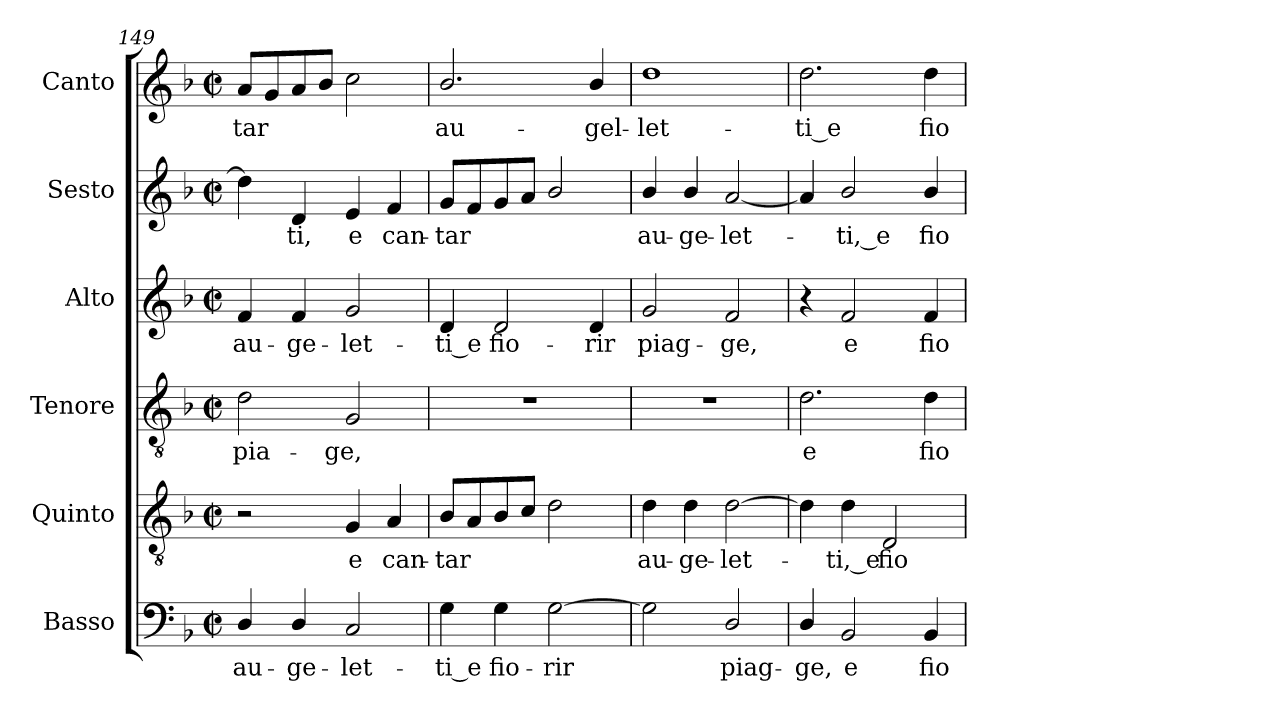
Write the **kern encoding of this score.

**kern	**text	**kern	**text	**kern	**text	**kern	**text	**kern	**text	**kern	**text
*part6	*part6	*part5	*part5	*part4	*part4	*part3	*part3	*part2	*part2	*part1	*part1
*staff6	*staff6	*staff5	*staff5	*staff4	*staff4	*staff3	*staff3	*staff2	*staff2	*staff1	*staff1
*I"Basso	*	*I"Quinto	*	*I"Tenore	*	*I"Alto	*	*I"Sesto	*	*I"Canto	*
*I'B.	*	*	*	*I'T.	*	*I'A.	*	*I'S.	*	*	*
*clefF4	*	*clefGv2	*	*clefGv2	*	*clefG2	*	*clefG2	*	*clefG2	*
*	*	*ITrd7c12	*	*ITrd7c12	*	*	*	*	*	*	*
*k[b-]	*	*k[b-]	*	*k[b-]	*	*k[b-]	*	*k[b-]	*	*k[b-]	*
*F:	*	*F:	*	*F:	*	*F:	*	*F:	*	*F:	*
*M2/2	*	*M2/2	*	*M2/2	*	*M2/2	*	*M2/2	*	*M2/2	*
*met(c|)	*	*met(c|)	*	*met(c|)	*	*met(c|)	*	*met(c|)	*	*met(c|)	*
=149	=149	=149	=149	=149	=149	=149	=149	=149	=149	=149	=149
!	!LO:LY:b:color=#000000	!	!	!	!	!	!	!	!	!	!
!	!	!	!	!	!LO:LY:b:color=#000000	!	!	!	!	!	!
!	!	!	!	!	!	!	!LO:LY:b:color=#000000	!	!	!	!
!	!	!	!	!	!	!	!	!	!	!	!LO:LY:b:color=#000000
4Di/	au-	2r	.	2Di\	pia-	4fi/	au-	4ddi\]	.	8ai/L	-tar
.	.	.	.	.	.	.	.	.	.	8gi/	.
!	!LO:LY:b:color=#000000	!	!	!	!	!	!	!	!	!	!
!	!	!	!	!	!	!	!LO:LY:b:color=#000000	!	!	!	!
!	!	!	!	!	!	!	!	!	!LO:LY:b:color=#000000	!	!
4Di/	-ge-	.	.	.	.	4fi/	-ge-	4di/	-ti,	8ai/	.
.	.	.	.	.	.	.	.	.	.	8b-i/J	.
!	!LO:LY:b:color=#000000	!	!	!	!	!	!	!	!	!	!
!	!	!	!LO:LY:b:color=#000000	!	!	!	!	!	!	!	!
!	!	!	!	!	!LO:LY:b:color=#000000	!	!	!	!	!	!
!	!	!	!	!	!	!	!LO:LY:b:color=#000000	!	!	!	!
!	!	!	!	!	!	!	!	!	!LO:LY:b:color=#000000	!	!
2Ci/	-let-	4GGi/	e	2GGi/	-ge,	2gi/	-let-	4ei/	e	2cci\	.
!	!	!	!LO:LY:b:color=#000000	!	!	!	!	!	!	!	!
!	!	!	!	!	!	!	!	!	!LO:LY:b:color=#000000	!	!
.	.	4AAi/	can-	.	.	.	.	4fi/	can-	.	.
=150	=150	=150	=150	=150	=150	=150	=150	=150	=150	=150	=150
!	!LO:LY:b:color=#000000	!	!	!	!	!	!	!	!	!	!
!	!	!	!LO:LY:b:color=#000000	!	!	!	!	!	!	!	!
!	!	!	!	!	!	!	!LO:LY:b:color=#000000	!	!	!	!
!	!	!	!	!	!	!	!	!	!LO:LY:b:color=#000000	!	!
!	!	!	!	!	!	!	!	!	!	!	!LO:LY:b:color=#000000
4Gi\	-ti_e	8BB-i/L	-tar	1r	.	4di/	-ti_e	8gi/L	-tar	2.b-i/	au-
.	.	8AAi/	.	.	.	.	.	8fi/	.	.	.
!	!LO:LY:b:color=#000000	!	!	!	!	!	!	!	!	!	!
!	!	!	!	!	!	!	!LO:LY:b:color=#000000	!	!	!	!
4Gi\	fio-	8BB-i/	.	.	.	2di/	fio-	8gi/	.	.	.
.	.	8Ci/J	.	.	.	.	.	8ai/J	.	.	.
!	!LO:LY:b:color=#000000	!	!	!	!	!	!	!	!	!	!
[2Gi\	-rir	2Di\	.	.	.	.	.	2b-i/	.	.	.
!	!	!	!	!	!	!	!LO:LY:b:color=#000000	!	!	!	!
!	!	!	!	!	!	!	!	!	!	!	!LO:LY:b:color=#000000
.	.	.	.	.	.	4di/	-rir	.	.	4b-i/	-gel-
=151	=151	=151	=151	=151	=151	=151	=151	=151	=151	=151	=151
!	!	!	!LO:LY:b:color=#000000	!	!	!	!	!	!	!	!
!	!	!	!	!	!	!	!LO:LY:b:color=#000000	!	!	!	!
!	!	!	!	!	!	!	!	!	!LO:LY:b:color=#000000	!	!
!	!	!	!	!	!	!	!	!	!	!	!LO:LY:b:color=#000000
2Gi\]	.	4Di\	au-	1r	.	2gi/	piag-	4b-i/	au-	1ddi	-let-
!	!	!	!LO:LY:b:color=#000000	!	!	!	!	!	!	!	!
!	!	!	!	!	!	!	!	!	!LO:LY:b:color=#000000	!	!
.	.	4Di\	-ge-	.	.	.	.	4b-i/	-ge-	.	.
!	!LO:LY:b:color=#000000	!	!	!	!	!	!	!	!	!	!
!	!	!	!LO:LY:b:color=#000000	!	!	!	!	!	!	!	!
!	!	!	!	!	!	!	!LO:LY:b:color=#000000	!	!	!	!
!	!	!	!	!	!	!	!	!	!LO:LY:b:color=#000000	!	!
2Di/	piag-	[2Di\	-let-	.	.	2fi/	-ge,	[2ai/	-let-	.	.
=152	=152	=152	=152	=152	=152	=152	=152	=152	=152	=152	=152
!	!LO:LY:b:color=#000000	!	!	!	!	!	!	!	!	!	!
!	!	!	!	!	!LO:LY:b:color=#000000	!	!	!	!	!	!
!	!	!	!	!	!	!	!	!	!	!	!LO:LY:b:color=#000000
4Di/	-ge,	4Di\]	.	2.Di\	e	4r	.	4ai/]	.	2.ddi\	-ti_e
!	!LO:LY:b:color=#000000	!	!	!	!	!	!	!	!	!	!
!	!	!	!LO:LY:b:color=#000000	!	!	!	!	!	!	!	!
!	!	!	!	!	!	!	!LO:LY:b:color=#000000	!	!	!	!
!	!	!	!	!	!	!	!	!	!LO:LY:b:color=#000000	!	!
2BB-i/	e	4Di\	-ti,_e	.	.	2fi/	e	2b-i/	-ti,_e	.	.
!	!	!	!LO:LY:b:color=#000000	!	!	!	!	!	!	!	!
.	.	2DDi/	fio-	.	.	.	.	.	.	.	.
!	!LO:LY:b:color=#000000	!	!	!	!	!	!	!	!	!	!
!	!	!	!	!	!LO:LY:b:color=#000000	!	!	!	!	!	!
!	!	!	!	!	!	!	!LO:LY:b:color=#000000	!	!	!	!
!	!	!	!	!	!	!	!	!	!LO:LY:b:color=#000000	!	!
!	!	!	!	!	!	!	!	!	!	!	!LO:LY:b:color=#000000
4BB-i/	fio-	.	.	4Di\	fio-	4fi/	fio-	4b-i/	fio-	4ddi\	fio-
=	=	=	=	=	=	=	=	=	=	=	=
*-	*-	*-	*-	*-	*-	*-	*-	*-	*-	*-	*-
